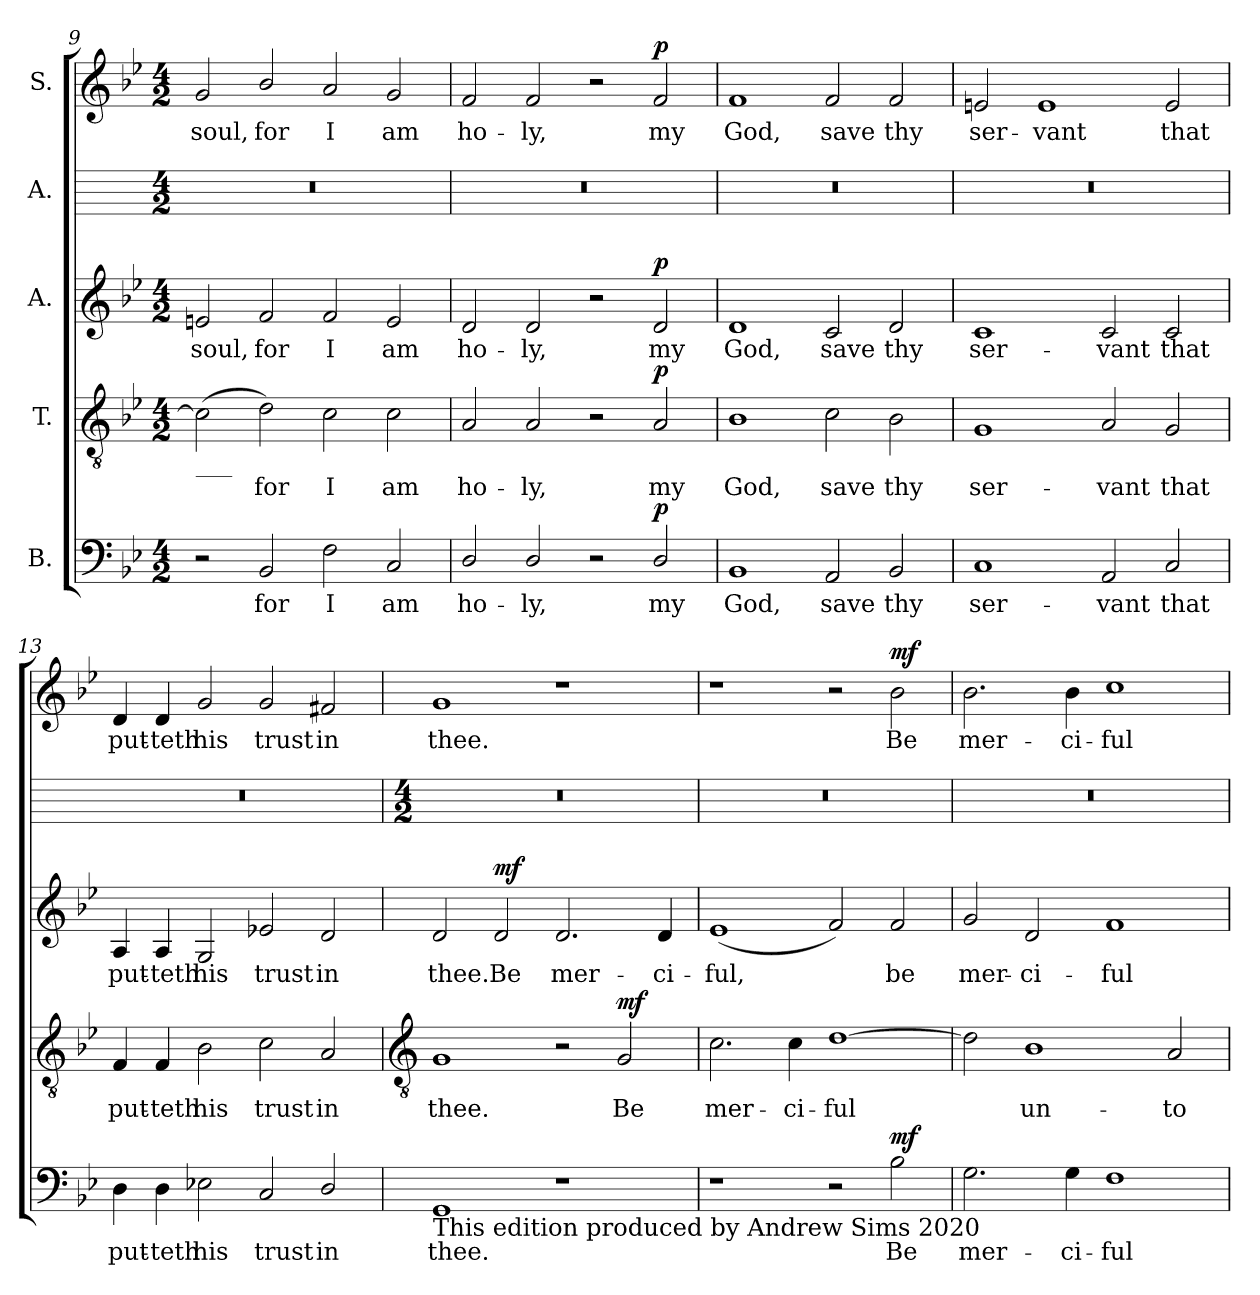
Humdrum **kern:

**kern	**text	**dynam	**kern	**text	**dynam	**kern	**text	**dynam	**kern	**kern	**text	**dynam
*part5	*part5	*part5	*part4	*part4	*part4	*part3	*part3	*part3	*part2	*part1	*part1	*part1
*staff5	*staff5	*staff5	*staff4	*staff4	*staff4	*staff3	*staff3	*staff3	*staff2	*staff1	*staff1	*staff1
*I"B.	*	*	*I"T.	*	*	*I"A.	*	*	*I"A.	*I"S.	*	*
!!LO:LB:g=z
*clefF4	*	*	*clefGv2	*	*	*clefG2	*	*	*	*clefG2	*	*
*k[b-e-]	*	*	*k[b-e-]	*	*	*k[b-e-]	*	*	*	*k[b-e-]	*	*
*B-:	*	*	*B-:	*	*	*B-:	*	*	*	*B-:	*	*
*M4/2	*	*	*M4/2	*	*	*M4/2	*	*	*M4/2	*M4/2	*	*
=9	=9	=9	=9	=9	=9	=9	=9	=9	=9	=9	=9	=9
!	!	!	!LO:TX:b:t=___	!	!	!	!	!	!	!	!	!
!	!	!	!	!	!	!	!LO:LY:b	!	!	!	!LO:LY:b	!
2r	.	.	(>2c]	.	.	2en	soul,	.	0r	2g	soul,	.
!	!LO:LY:b	!	!	!LO:LY:b	!	!	!LO:LY:b	!	!	!	!LO:LY:b	!
2BB-	for	.	2d)	for	.	2f	for	.	.	2b-/	for	.
!	!LO:LY:b	!	!	!LO:LY:b	!	!	!LO:LY:b	!	!	!	!LO:LY:b	!
2F	I	.	2c	I	.	2f	I	.	.	2a	I	.
!	!LO:LY:b	!	!	!LO:LY:b	!	!	!LO:LY:b	!	!	!	!LO:LY:b	!
2C	am	.	2c	am	.	2e	am	.	.	2g	am	.
=10	=10	=10	=10	=10	=10	=10	=10	=10	=10	=10	=10	=10
!	!LO:LY:b	!	!	!LO:LY:b	!	!	!LO:LY:b	!	!	!	!LO:LY:b	!
2D/	ho-	.	2A	ho-	.	2d	ho-	.	0r	2f	ho-	.
!	!LO:LY:b	!	!	!LO:LY:b	!	!	!LO:LY:b	!	!	!	!LO:LY:b	!
2D/	-ly,	.	2A	-ly,	.	2d	-ly,	.	.	2f	-ly,	.
2r	.	.	2r	.	.	2r	.	.	.	2r	.	.
!	!LO:LY:b	!LO:DY:a	!	!LO:LY:b	!LO:DY:a	!	!LO:LY:b	!LO:DY:a	!	!	!LO:LY:b	!LO:DY:a
2D/	my	p	2A	my	p	2d	my	p	.	2f	my	p
=11	=11	=11	=11	=11	=11	=11	=11	=11	=11	=11	=11	=11
!	!LO:LY:b	!	!	!LO:LY:b	!	!	!LO:LY:b	!	!	!	!LO:LY:b	!
1BB-	God,	.	1B-	God,	.	1d	God,	.	0r	1f	God,	.
!	!LO:LY:b	!	!	!LO:LY:b	!	!	!LO:LY:b	!	!	!	!LO:LY:b	!
2AA	save	.	2c	save	.	2c	save	.	.	2f	save	.
!	!LO:LY:b	!	!	!LO:LY:b	!	!	!LO:LY:b	!	!	!	!LO:LY:b	!
2BB-	thy	.	2B-	thy	.	2d	thy	.	.	2f	thy	.
=12	=12	=12	=12	=12	=12	=12	=12	=12	=12	=12	=12	=12
!	!LO:LY:b	!	!	!LO:LY:b	!	!	!LO:LY:b	!	!	!	!LO:LY:b	!
1C	ser-	.	1G	ser-	.	1c	ser-	.	0r	2en	ser-	.
!	!	!	!	!	!	!	!	!	!	!	!LO:LY:b	!
.	.	.	.	.	.	.	.	.	.	1e	-vant	.
!	!LO:LY:b	!	!	!LO:LY:b	!	!	!LO:LY:b	!	!	!	!	!
2AA	-vant	.	2A	-vant	.	2c	-vant	.	.	.	.	.
!	!LO:LY:b	!	!	!LO:LY:b	!	!	!LO:LY:b	!	!	!	!LO:LY:b	!
2C	that	.	2G	that	.	2c	that	.	.	2e	that	.
=13	=13	=13	=13	=13	=13	=13	=13	=13	=13	=13	=13	=13
!	!LO:LY:b	!	!	!LO:LY:b	!	!	!LO:LY:b	!	!	!	!LO:LY:b	!
4D	put-	.	4F	put-	.	4A	put-	.	0r	4d	put-	.
!	!LO:LY:b	!	!	!LO:LY:b	!	!	!LO:LY:b	!	!	!	!LO:LY:b	!
4D	-teth	.	4F	-teth	.	4A	-teth	.	.	4d	-teth	.
!	!LO:LY:b	!	!	!LO:LY:b	!	!	!LO:LY:b	!	!	!	!LO:LY:b	!
2E-X	his	.	2B-	his	.	2G	his	.	.	2g	his	.
!	!LO:LY:b	!	!	!LO:LY:b	!	!	!LO:LY:b	!	!	!	!LO:LY:b	!
2C	trust	.	2c	trust	.	2e-X	trust	.	.	2g	trust	.
!	!LO:LY:b	!	!	!LO:LY:b	!	!	!LO:LY:b	!	!	!	!LO:LY:b	!
2D/	in	.	2A	in	.	2d	in	.	.	2f#X	in	.
!!LO:LB:g=z
=14	=14	=14	=14	=14	=14	=14	=14	=14	=14	=14	=14	=14
*	*	*	*clefGv2	*	*	*	*	*	*	*	*	*
*	*	*	*	*	*	*	*	*	*M4/2	*	*	*
!LO:TX:b:t=This edition produced by Andrew Sims 2020	!	!	!	!	!	!	!	!	!	!	!	!
!	!LO:LY:b	!	!	!LO:LY:b	!	!	!LO:LY:b	!	!	!	!LO:LY:b	!
1GG	thee.	.	1G	thee.	.	2d	thee.	.	0r	1g	thee.	.
!	!	!	!	!	!	!	!LO:LY:b	!LO:DY:a	!	!	!	!
.	.	.	.	.	.	2d	Be	mf	.	.	.	.
!	!	!	!	!	!	!	!LO:LY:b	!	!	!	!	!
1r	.	.	2r	.	.	2.d	mer-	.	.	1r	.	.
!	!	!	!	!LO:LY:b	!LO:DY:a	!	!	!	!	!	!	!
.	.	.	2G	Be	mf	.	.	.	.	.	.	.
!	!	!	!	!	!	!	!LO:LY:b	!	!	!	!	!
.	.	.	.	.	.	4d	-ci-	.	.	.	.	.
=15	=15	=15	=15	=15	=15	=15	=15	=15	=15	=15	=15	=15
!	!	!	!	!LO:LY:b	!	!	!LO:LY:b	!	!	!	!	!
1r	.	.	2.c	mer-	.	(<1e-	-ful,	.	0r	1r	.	.
!	!	!	!	!LO:LY:b	!	!	!	!	!	!	!	!
.	.	.	4c	-ci-	.	.	.	.	.	.	.	.
!	!	!	!	!LO:LY:b	!	!	!	!	!	!	!	!
2r	.	.	[1d	-ful	.	2f)	.	.	.	2r	.	.
!	!LO:LY:b	!LO:DY:a	!	!	!	!	!LO:LY:b	!	!	!	!LO:LY:b	!LO:DY:a
2B-	Be	mf	.	.	.	2f	be	.	.	2b-	Be	mf
=16	=16	=16	=16	=16	=16	=16	=16	=16	=16	=16	=16	=16
!	!LO:LY:b	!	!	!	!	!	!LO:LY:b	!	!	!	!LO:LY:b	!
2.G	mer-	.	2d]	.	.	2g	mer-	.	0r	2.b-	mer-	.
!	!	!	!	!LO:LY:b	!	!	!LO:LY:b	!	!	!	!	!
.	.	.	1B-	un-	.	2d	-ci-	.	.	.	.	.
!	!LO:LY:b	!	!	!	!	!	!	!	!	!	!LO:LY:b	!
4G	-ci-	.	.	.	.	.	.	.	.	4b-	-ci-	.
!	!LO:LY:b	!	!	!	!	!	!LO:LY:b	!	!	!	!LO:LY:b	!
1F	-ful	.	.	.	.	1f	-ful	.	.	1cc	-ful	.
!	!	!	!	!LO:LY:b	!	!	!	!	!	!	!	!
.	.	.	2A	-to	.	.	.	.	.	.	.	.
=	=	=	=	=	=	=	=	=	=	=	=	=
*-	*-	*-	*-	*-	*-	*-	*-	*-	*-	*-	*-	*-
